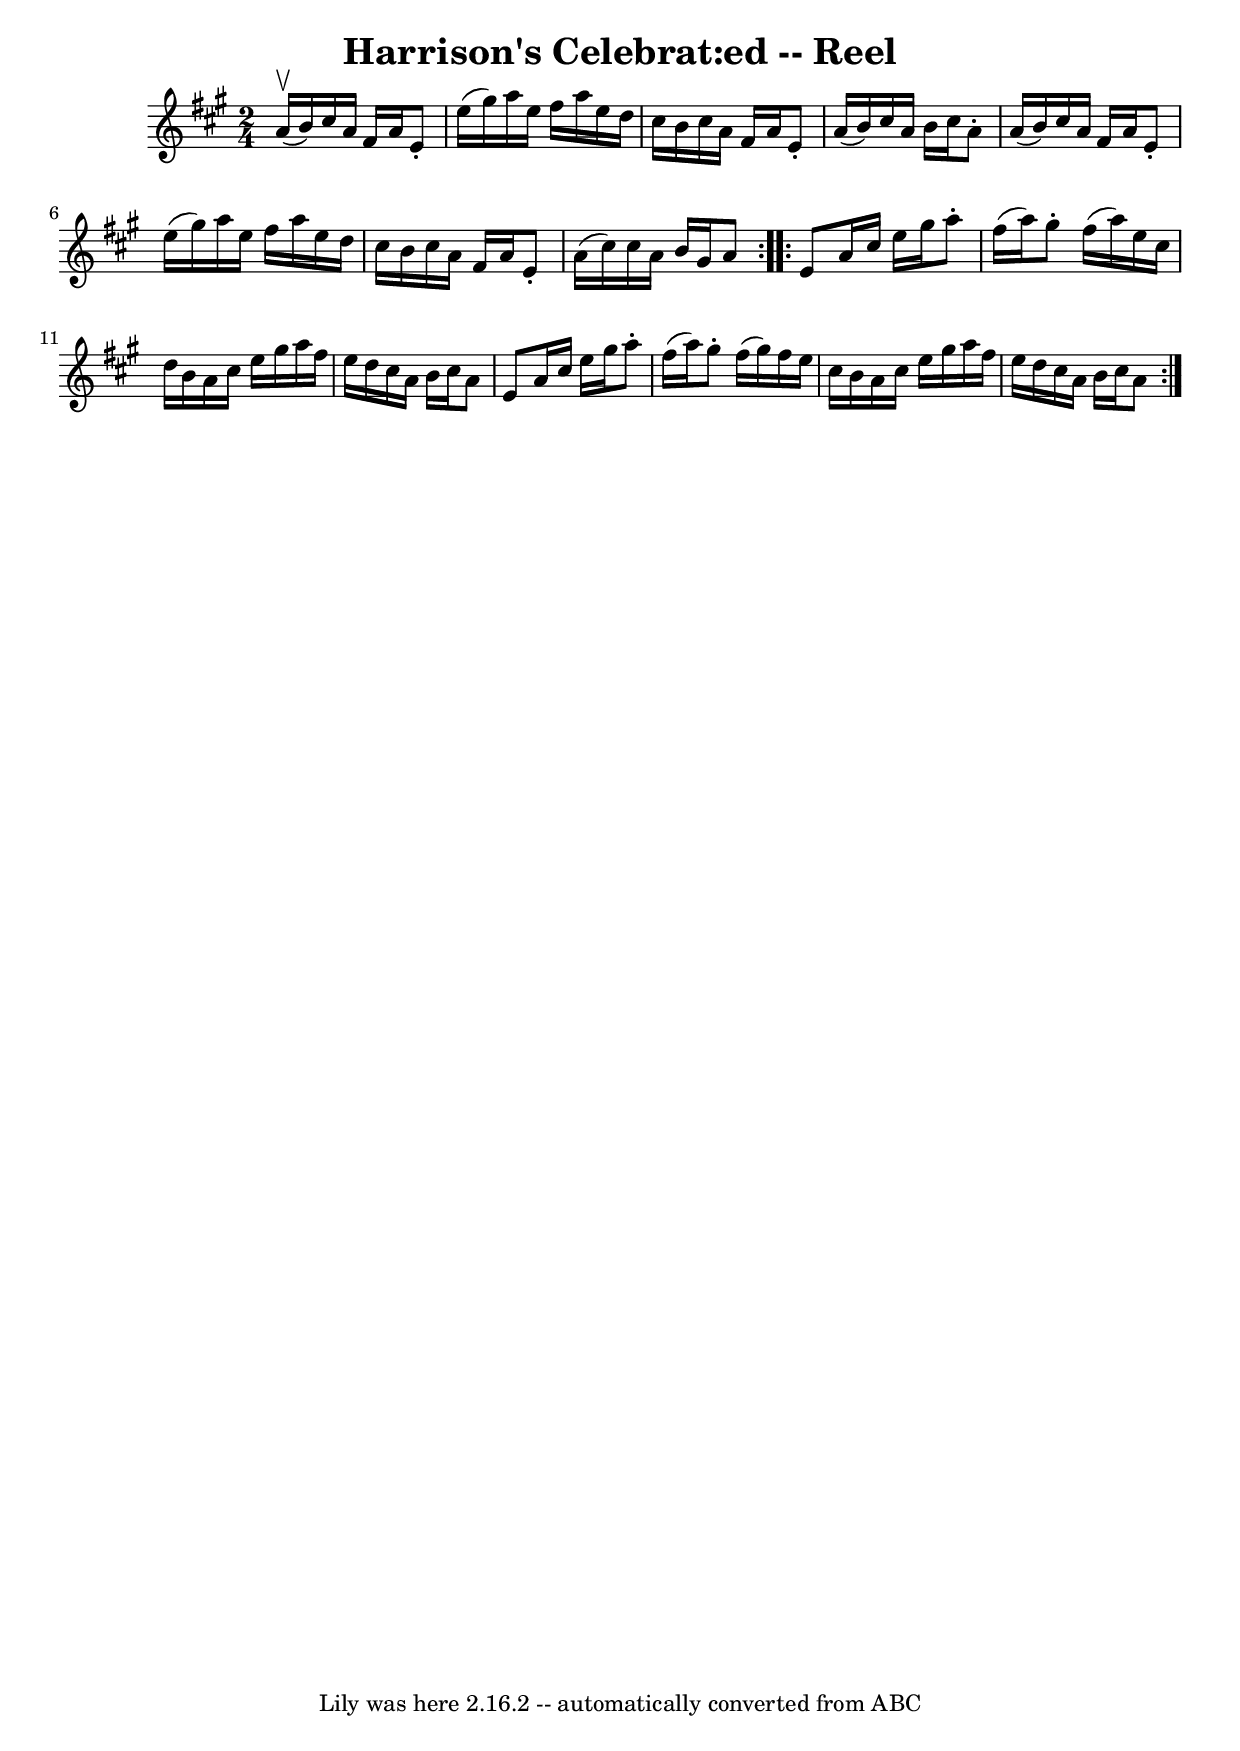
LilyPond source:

\version "2.16.2"
\include "Mammoth.ily"
\header {
  crossRefNumber = "1"
  footnotes = ""
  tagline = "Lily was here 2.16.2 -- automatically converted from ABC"
  title = "Harrison's Celebrat:ed -- Reel"

}
voicedefault =  {



  \repeat volta 2 {

    \time 2/4 
    \key a \major
    a'16^\upbow(b'16)   |
    cis''16    
    a'16 fis'16 a'16 e'8-. e''16 (gis''16)   |
    a''16    
    e''16 fis''16 a''16 e''16 d''16 cis''16 b'16    |
    
    cis''16 a'16 fis'16 a'16 e'8-. a'16 (b'16)   |
    
    cis''16 a'16 b'16 cis''16 a'8-. a'16 (b'16)   |
    
    cis''16 a'16 fis'16 a'16 e'8-. e''16 (gis''16)   |
    
    a''16 e''16 fis''16 a''16 e''16 d''16 cis''16 b'16    
    |
    cis''16 a'16 fis'16 a'16 e'8-. a'16 (cis''16)   
    |
    cis''16 a'16 b'16 gis'16 a'8    
  }     
  \repeat volta 2 {
    
    e'8    |
    a'16 cis''16 e''16 gis''16 a''8-. fis''16 (
    a''16)   |
    gis''8-. fis''16 (a''16) e''16 cis''16   
    d''16 b'16    |
    a'16 cis''16 e''16 gis''16 a''16    
    fis''16 e''16 d''16    |
    cis''16 a'16 b'16 cis''16    
    a'8 e'8    |
    a'16 cis''16 e''16 gis''16 a''8-.   
    fis''16 (a''16)   |
    gis''8-. fis''16 (gis''16)   
    fis''16 e''16 cis''16 b'16    |
    a'16 cis''16 e''16    
    gis''16 a''16 fis''16 e''16 d''16    |
    cis''16 a'16    
    b'16 cis''16 a'8    
  }   

}

\score{
  <<

    \context Staff="default"
    {
      \voicedefault 
      
    }

  >>
  \layout {
    
  }
  \midi {
  }

}
